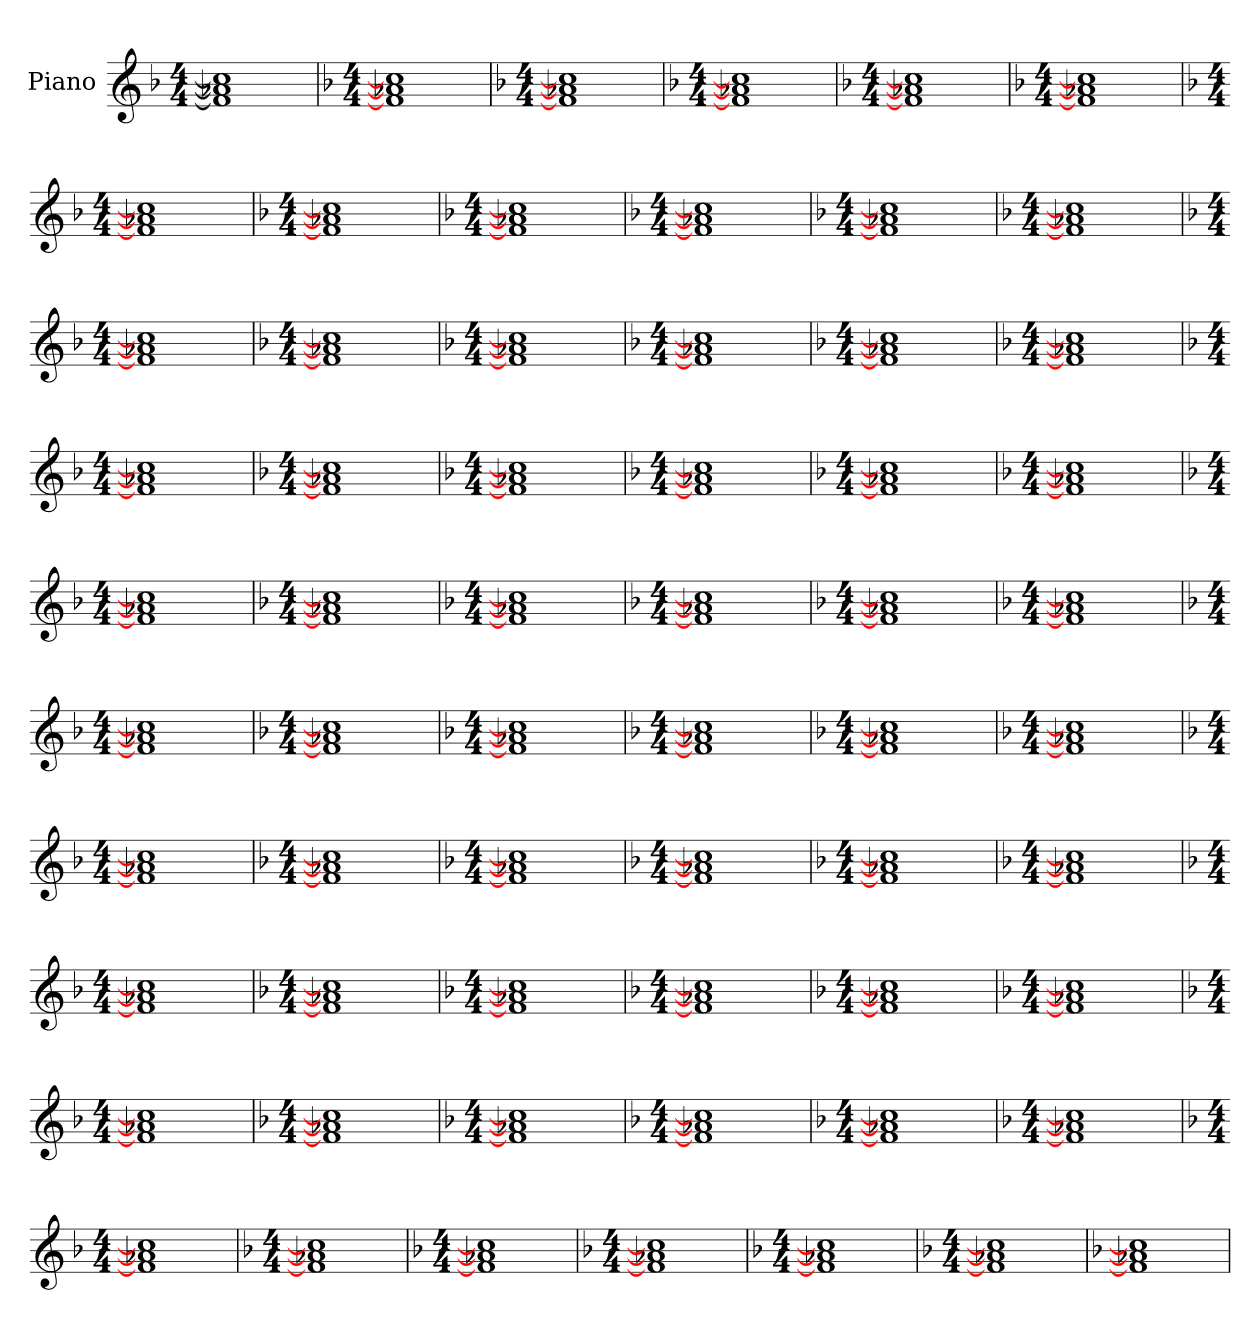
**kern
*part1
*staff1
*I"Piano
*I'Pno
*k[b-]
*F:
*M4/4
=
1f] 1a-X] 1cc]
=
*k[b-]
*F:
*M4/4
1f] 1a-X] 1cc]
=
*k[b-]
*F:
*M4/4
1f] 1a-X] 1cc]
=
*k[b-]
*F:
*M4/4
1f] 1a-X] 1cc]
=
*k[b-]
*F:
*M4/4
1f] 1a-X] 1cc]
=
*k[b-]
*F:
*M4/4
1f] 1a-X] 1cc]
=
*k[b-]
*F:
*M4/4
1f] 1a-X] 1cc]
=
*k[b-]
*F:
*M4/4
1f] 1a-X] 1cc]
=
*k[b-]
*F:
*M4/4
1f] 1a-X] 1cc]
=
*k[b-]
*F:
*M4/4
1f] 1a-X] 1cc]
=
*k[b-]
*F:
*M4/4
1f] 1a-X] 1cc]
=
*k[b-]
*F:
*M4/4
1f] 1a-X] 1cc]
=
*k[b-]
*F:
*M4/4
1f] 1a-X] 1cc]
=
*k[b-]
*F:
*M4/4
1f] 1a-X] 1cc]
=
*k[b-]
*F:
*M4/4
1f] 1a-X] 1cc]
=
*k[b-]
*F:
*M4/4
1f] 1a-X] 1cc]
=
*k[b-]
*F:
*M4/4
1f] 1a-X] 1cc]
=
*k[b-]
*F:
*M4/4
1f] 1a-X] 1cc]
=
*k[b-]
*F:
*M4/4
1f] 1a-X] 1cc]
=
*k[b-]
*F:
*M4/4
1f] 1a-X] 1cc]
=
*k[b-]
*F:
*M4/4
1f] 1a-X] 1cc]
=
*k[b-]
*F:
*M4/4
1f] 1a-X] 1cc]
=
*k[b-]
*F:
*M4/4
1f] 1a-X] 1cc]
=
*k[b-]
*F:
*M4/4
1f] 1a-X] 1cc]
=
*k[b-]
*F:
*M4/4
1f] 1a-X] 1cc]
=
*k[b-]
*F:
*M4/4
1f] 1a-X] 1cc]
=
*k[b-]
*F:
*M4/4
1f] 1a-X] 1cc]
=
*k[b-]
*F:
*M4/4
1f] 1a-X] 1cc]
=
*k[b-]
*F:
*M4/4
1f] 1a-X] 1cc]
=
*k[b-]
*F:
*M4/4
1f] 1a-X] 1cc]
=
*k[b-]
*F:
*M4/4
1f] 1a-X] 1cc]
=
*k[b-]
*F:
*M4/4
1f] 1a-X] 1cc]
=
*k[b-]
*F:
*M4/4
1f] 1a-X] 1cc]
=
*k[b-]
*F:
*M4/4
1f] 1a-X] 1cc]
=
*k[b-]
*F:
*M4/4
1f] 1a-X] 1cc]
=
*k[b-]
*F:
*M4/4
1f] 1a-X] 1cc]
=
*k[b-]
*F:
*M4/4
1f] 1a-X] 1cc]
=
*k[b-]
*F:
*M4/4
1f] 1a-X] 1cc]
=
*k[b-]
*F:
*M4/4
1f] 1a-X] 1cc]
=
*k[b-]
*F:
*M4/4
1f] 1a-X] 1cc]
=
*k[b-]
*F:
*M4/4
1f] 1a-X] 1cc]
=
*k[b-]
*F:
*M4/4
1f] 1a-X] 1cc]
=
*k[b-]
*F:
*M4/4
1f] 1a-X] 1cc]
=
*k[b-]
*F:
*M4/4
1f] 1a-X] 1cc]
=
*k[b-]
*F:
*M4/4
1f] 1a-X] 1cc]
=
*k[b-]
*F:
*M4/4
1f] 1a-X] 1cc]
=
*k[b-]
*F:
*M4/4
1f] 1a-X] 1cc]
=
*k[b-]
*F:
*M4/4
1f] 1a-X] 1cc]
=
*k[b-]
*F:
*M4/4
1f] 1a-X] 1cc]
=
*k[b-]
*F:
*M4/4
1f] 1a-X] 1cc]
=
*k[b-]
*F:
*M4/4
1f] 1a-X] 1cc]
=
*k[b-]
*F:
*M4/4
1f] 1a-X] 1cc]
=
*k[b-]
*F:
*M4/4
1f] 1a-X] 1cc]
=
*k[b-]
*F:
*M4/4
1f] 1a-X] 1cc]
=
*k[b-]
*F:
*M4/4
1f] 1a-X] 1cc]
=
*k[b-]
*F:
*M4/4
1f] 1a-X] 1cc]
=
*k[b-]
*F:
*M4/4
1f] 1a-X] 1cc]
=
*k[b-]
*F:
*M4/4
1f] 1a-X] 1cc]
=
*k[b-]
*F:
*M4/4
1f] 1a-X] 1cc]
=
*k[b-]
*F:
*M4/4
1f] 1a-X] 1cc]
=
*k[b-]
*F:
1f] 1a-X] 1cc]
=
*-
